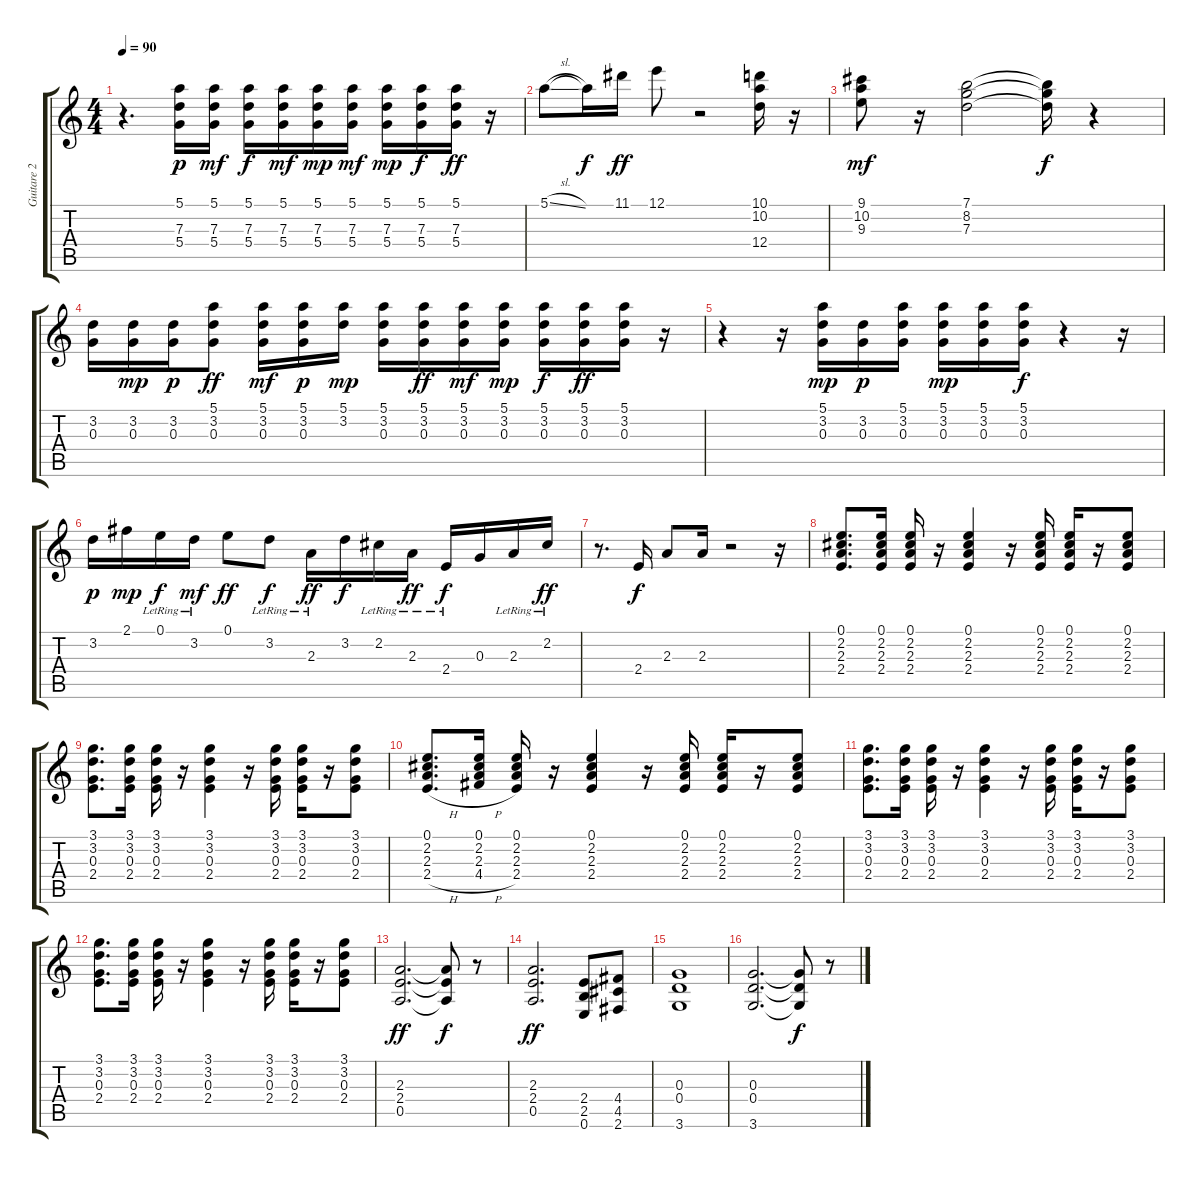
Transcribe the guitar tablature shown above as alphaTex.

\track ("Guitare 2" "Guitare 2") {instrument acousticguitarsteel}
\staff {score tabs}
\tuning (E4 B3 G3 D3 A2 E2) {hide}
\ts (4 4)
\tempo 90
\clef g2
\ks c
r.4{d dy ff} (5.1 7.3 5.4).16{dy p} (5.1 7.3 5.4).16{dy mf} (5.1 7.3 5.4).16{dy f} (5.1 7.3 5.4).16{dy mf} (5.1 7.3 5.4).16{dy mp} (5.1 7.3 5.4).16{dy mf} (5.1 7.3 5.4).16{dy mp} (5.1 7.3 5.4).16{dy f} (5.1 7.3 5.4).16{dy ff} r.16 |
5.1{sl}.8 5.1{t}.16{dy f} 11.1.16{dy ff} 12.1.8 r.2 (10.1 10.2 12.4).16 r.16 |
(9.1 10.2 9.3).8{dy mf} r.16 (7.1 8.2 7.3).2 (7.1{t} 8.2{t} 7.3{t}).16{dy f} r.4 |
(3.2 0.3).16 (3.2 0.3).16{dy mp} (3.2 0.3).16{dy p} (5.1 3.2 0.3).8{dy ff} (5.1 3.2 0.3).16{dy mf} (5.1 3.2 0.3).16{dy p} (5.1 3.2).16{dy mp} (5.1 3.2 0.3).16 (5.1 3.2 0.3).16{dy ff} (5.1 3.2 0.3).16{dy mf} (5.1 3.2 0.3).16{dy mp} (5.1 3.2 0.3).16{dy f} (5.1 3.2 0.3).16{dy ff} (5.1 3.2 0.3).16 r.16 |
r.4 r.16 (5.1 3.2 0.3).16{dy mp} (3.2 0.3).16{dy p} (5.1 3.2 0.3).16 (5.1 3.2 0.3).16{dy mp} (5.1 3.2 0.3).16 (5.1 3.2 0.3).16{dy f} r.4 r.16 |
3.2.16{dy p} 2.1.16{dy mp} 0.1{lr}.16{dy f} 3.2{lr}.16{dy mf} 0.1.8{dy ff} 3.2{lr}.8{dy f} 2.3{lr}.16{dy ff} 3.2.16{dy f} 2.2{lr}.16 2.3{lr}.16{dy ff} 2.4{lr}.16{dy f} 0.3.16 2.3{lr}.16 2.2{lr}.16{dy ff} |
r.8{d} 2.4.16{dy f} 2.3.8 2.3.16 r.2 r.16 |
(0.1 2.2 2.3 2.4).8{d instrument acousticguitarsteel} (0.1 2.2 2.3 2.4).16 (0.1 2.2 2.3 2.4).16 r.16 (0.1 2.2 2.3 2.4).4 r.16 (0.1 2.2 2.3 2.4).16 (0.1 2.2 2.3 2.4).16 r.16 (0.1 2.2 2.3 2.4).8 |
(3.1 3.2 0.3 2.4).8{d} (3.1 3.2 0.3 2.4).16 (3.1 3.2 0.3 2.4).16 r.16 (3.1 3.2 0.3 2.4).4 r.16 (3.1 3.2 0.3 2.4).16 (3.1 3.2 0.3 2.4).16 r.16 (3.1 3.2 0.3 2.4).8 |
(0.1 2.2 2.3 2.4{h}).8{d} (0.1 2.2 2.3 4.4{h}).16 (0.1 2.2 2.3 2.4).16 r.16 (0.1 2.2 2.3 2.4).4 r.16 (0.1 2.2 2.3 2.4).16 (0.1 2.2 2.3 2.4).16 r.16 (0.1 2.2 2.3 2.4).8 |
(3.1 3.2 0.3 2.4).8{d} (3.1 3.2 0.3 2.4).16 (3.1 3.2 0.3 2.4).16 r.16 (3.1 3.2 0.3 2.4).4 r.16 (3.1 3.2 0.3 2.4).16 (3.1 3.2 0.3 2.4).16 r.16 (3.1 3.2 0.3 2.4).8 |
(3.1 3.2 0.3 2.4).8{d} (3.1 3.2 0.3 2.4).16 (3.1 3.2 0.3 2.4).16 r.16 (3.1 3.2 0.3 2.4).4 r.16 (3.1 3.2 0.3 2.4).16 (3.1 3.2 0.3 2.4).16 r.16 (3.1 3.2 0.3 2.4).8 |
(2.3 2.4 0.5).2{d dy ff instrument acousticguitarnylon} (2.3{t} 2.4{t} 0.5{t}).8{dy f} r.8 |
(2.3 2.4 0.5).2{d dy ff} (2.4 2.5 0.6).8 (4.4 4.5 2.6).8 |
(0.3 0.4 3.6).1 |
(0.3 0.4 3.6).2{d} (0.3{t} 0.4{t} 3.6{t}).8{dy f} r.8
